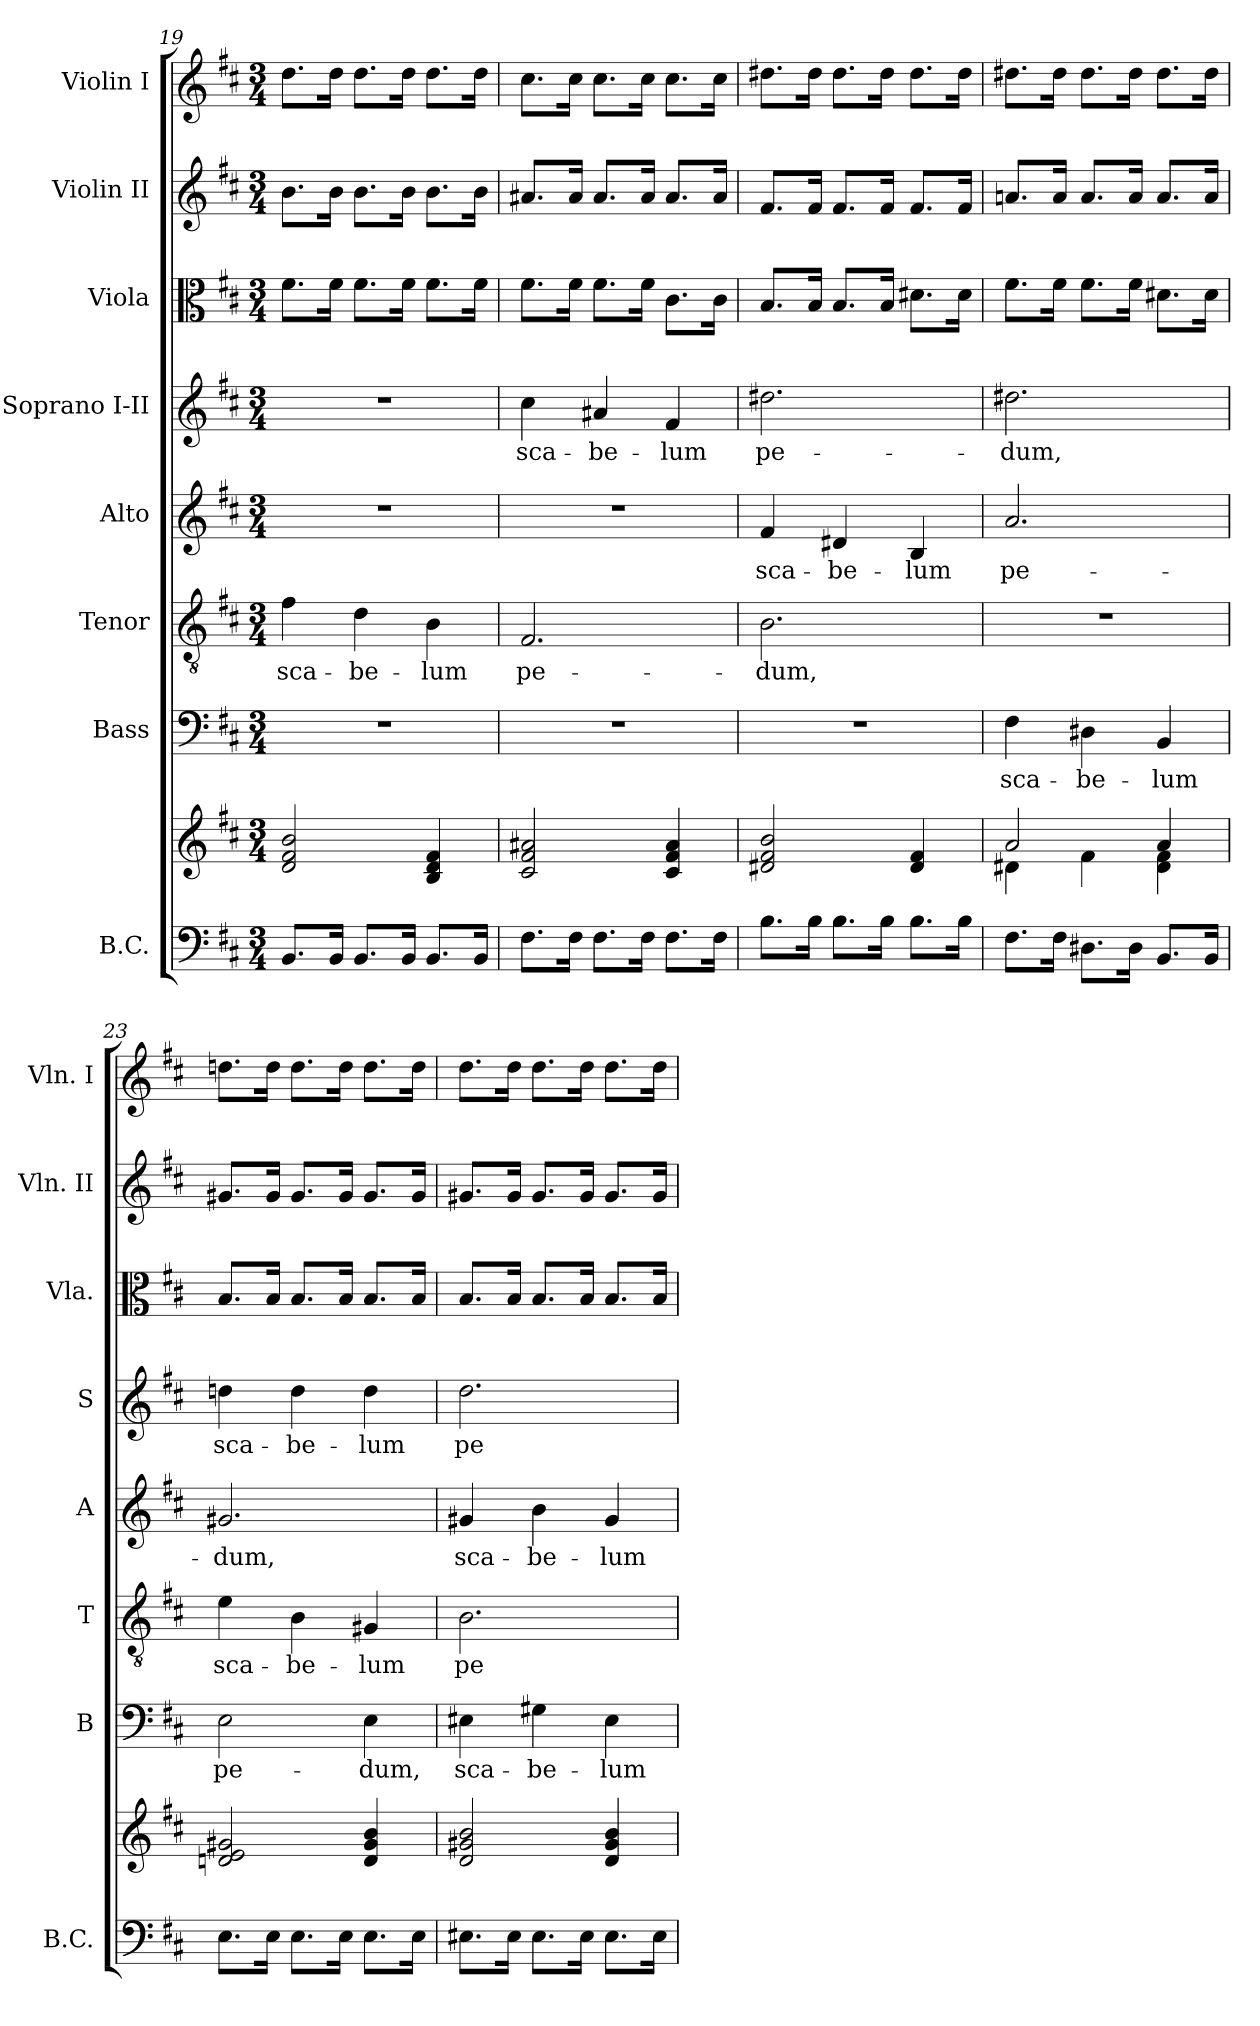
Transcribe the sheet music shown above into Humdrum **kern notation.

**kern	**kern	**kern	**text	**kern	**text	**kern	**text	**kern	**text	**kern	**kern	**kern
*part8	*part8	*part7	*part7	*part6	*part6	*part5	*part5	*part4	*part4	*part3	*part2	*part1
*staff9	*staff8	*staff7	*staff7	*staff6	*staff6	*staff5	*staff5	*staff4	*staff4	*staff3	*staff2	*staff1
*I"B.C.	*	*I"Bass	*	*I"Tenor	*	*I"Alto	*	*I"Soprano I-II	*	*I"Viola	*I"Violin II	*I"Violin I
*I'B.C.	*	*I'B	*	*I'T	*	*I'A	*	*I'S	*	*I'Vla.	*I'Vln. II	*I'Vln. I
!!LO:PB:g=z
*clefF4	*clefG2	*clefF4	*	*clefGv2	*	*clefG2	*	*clefG2	*	*clefC3	*clefG2	*clefG2
*k[f#c#]	*k[f#c#]	*k[f#c#]	*	*k[f#c#]	*	*k[f#c#]	*	*k[f#c#]	*	*k[f#c#]	*k[f#c#]	*k[f#c#]
*b:	*b:	*b:	*	*b:	*	*b:	*	*b:	*	*b:	*b:	*b:
*M3/4	*M3/4	*M3/4	*	*M3/4	*	*M3/4	*	*M3/4	*	*M3/4	*M3/4	*M3/4
=19	=19	=19	=19	=19	=19	=19	=19	=19	=19	=19	=19	=19
!	!	!	!	!	!LO:LY:b	!	!	!	!	!	!	!
8.BB/L	2d/ 2f#/ 2b/	2.r	.	4f#\	sca-	2.r	.	2.r	.	8.f#\L	8.b\L	8.dd\L
16BB/Jk	.	.	.	.	.	.	.	.	.	16f#\Jk	16b\Jk	16dd\Jk
!	!	!	!	!	!LO:LY:b	!	!	!	!	!	!	!
8.BB/L	.	.	.	4d\	-be-	.	.	.	.	8.f#\L	8.b\L	8.dd\L
16BB/Jk	.	.	.	.	.	.	.	.	.	16f#\Jk	16b\Jk	16dd\Jk
!	!	!	!	!	!LO:LY:b	!	!	!	!	!	!	!
8.BB/L	4B/ 4d/ 4f#/	.	.	4B\	-lum	.	.	.	.	8.f#\L	8.b\L	8.dd\L
16BB/Jk	.	.	.	.	.	.	.	.	.	16f#\Jk	16b\Jk	16dd\Jk
=20	=20	=20	=20	=20	=20	=20	=20	=20	=20	=20	=20	=20
!	!	!	!	!	!LO:LY:b	!	!	!	!LO:LY:b	!	!	!
8.F#\L	2c#/ 2f#/ 2a#X/	2.r	.	2.F#/	pe-	2.r	.	4cc#\	sca-	8.f#\L	8.a#X/L	8.cc#\L
16F#\Jk	.	.	.	.	.	.	.	.	.	16f#\Jk	16a#/Jk	16cc#\Jk
!	!	!	!	!	!	!	!	!	!LO:LY:b	!	!	!
8.F#\L	.	.	.	.	.	.	.	4a#X/	-be-	8.f#\L	8.a#/L	8.cc#\L
16F#\Jk	.	.	.	.	.	.	.	.	.	16f#\Jk	16a#/Jk	16cc#\Jk
!	!	!	!	!	!	!	!	!	!LO:LY:b	!	!	!
8.F#\L	4c#/ 4f#/ 4a#/	.	.	.	.	.	.	4f#/	-lum	8.c#\L	8.a#/L	8.cc#\L
16F#\Jk	.	.	.	.	.	.	.	.	.	16c#\Jk	16a#/Jk	16cc#\Jk
=21	=21	=21	=21	=21	=21	=21	=21	=21	=21	=21	=21	=21
!	!	!	!	!	!LO:LY:b	!	!LO:LY:b	!	!LO:LY:b	!	!	!
8.B\L	2d#X/ 2f#/ 2b/	2.r	.	2.B\	-dum,	4f#/	sca-	2.dd#X\	pe-	8.B/L	8.f#/L	8.dd#X\L
16B\Jk	.	.	.	.	.	.	.	.	.	16B/Jk	16f#/Jk	16dd#\Jk
!	!	!	!	!	!	!	!LO:LY:b	!	!	!	!	!
8.B\L	.	.	.	.	.	4d#X/	-be-	.	.	8.B/L	8.f#/L	8.dd#\L
16B\Jk	.	.	.	.	.	.	.	.	.	16B/Jk	16f#/Jk	16dd#\Jk
!	!	!	!	!	!	!	!LO:LY:b	!	!	!	!	!
8.B\L	4d#/ 4f#/	.	.	.	.	4B/	-lum	.	.	8.d#X\L	8.f#/L	8.dd#\L
16B\Jk	.	.	.	.	.	.	.	.	.	16d#\Jk	16f#/Jk	16dd#\Jk
=22	=22	=22	=22	=22	=22	=22	=22	=22	=22	=22	=22	=22
*	*^	*	*	*	*	*	*	*	*	*	*	*
!	!	!	!	!LO:LY:b	!	!	!	!LO:LY:b	!	!LO:LY:b	!	!	!
8.F#\L	2a/	4d#X\	4F#\	sca-	2.r	.	2.a/	pe-	2.dd#X\	-dum,	8.f#\L	8.ani/L	8.dd#X\L
16F#\Jk	.	.	.	.	.	.	.	.	.	.	16f#\Jk	16a/Jk	16dd#\Jk
!	!	!	!	!LO:LY:b	!	!	!	!	!	!	!	!	!
8.D#X\L	.	4f#\	4D#X\	-be-	.	.	.	.	.	.	8.f#\L	8.a/L	8.dd#\L
16D#\Jk	.	.	.	.	.	.	.	.	.	.	16f#\Jk	16a/Jk	16dd#\Jk
!	!	!	!	!LO:LY:b	!	!	!	!	!	!	!	!	!
8.BB/L	4a/	4d#\ 4f#\	4BB/	-lum	.	.	.	.	.	.	8.d#X\L	8.a/L	8.dd#\L
16BB/Jk	.	.	.	.	.	.	.	.	.	.	16d#\Jk	16a/Jk	16dd#\Jk
*	*v	*v	*	*	*	*	*	*	*	*	*	*	*
=23	=23	=23	=23	=23	=23	=23	=23	=23	=23	=23	=23	=23
!	!	!	!LO:LY:b	!	!LO:LY:b	!	!LO:LY:b	!	!LO:LY:b	!	!	!
8.E\L	2dni/ 2e/ 2g#X/	2E\	pe-	4e\	sca-	2.g#X/	-dum,	4ddn\	sca-	8.B/L	8.g#X/L	8.ddni\L
16E\Jk	.	.	.	.	.	.	.	.	.	16B/Jk	16g#/Jk	16dd\Jk
!	!	!	!	!	!LO:LY:b	!	!	!	!LO:LY:b	!	!	!
8.E\L	.	.	.	4B\	-be-	.	.	4dd\	-be-	8.B/L	8.g#/L	8.dd\L
16E\Jk	.	.	.	.	.	.	.	.	.	16B/Jk	16g#/Jk	16dd\Jk
!	!	!	!LO:LY:b	!	!LO:LY:b	!	!	!	!LO:LY:b	!	!	!
8.E\L	4d/ 4g#/ 4b/	4E\	-dum,	4G#X/	-lum	.	.	4dd\	-lum	8.B/L	8.g#/L	8.dd\L
16E\Jk	.	.	.	.	.	.	.	.	.	16B/Jk	16g#/Jk	16dd\Jk
!!LO:PB:g=z
=24	=24	=24	=24	=24	=24	=24	=24	=24	=24	=24	=24	=24
!	!	!	!LO:LY:b	!	!LO:LY:b	!	!LO:LY:b	!	!LO:LY:b	!	!	!
8.E#X\L	2d/ 2g#X/ 2b/	4E#X\	sca-	2.B\	pe-	4g#X/	sca-	2.dd\	pe-	8.B/L	8.g#X/L	8.dd\L
16E#\Jk	.	.	.	.	.	.	.	.	.	16B/Jk	16g#/Jk	16dd\Jk
!	!	!	!LO:LY:b	!	!	!	!LO:LY:b	!	!	!	!	!
8.E#\L	.	4G#X\	-be-	.	.	4b\	-be-	.	.	8.B/L	8.g#/L	8.dd\L
16E#\Jk	.	.	.	.	.	.	.	.	.	16B/Jk	16g#/Jk	16dd\Jk
!	!	!	!LO:LY:b	!	!	!	!LO:LY:b	!	!	!	!	!
8.E#\L	4d/ 4g#/ 4b/	4E#\	-lum	.	.	4g#/	-lum	.	.	8.B/L	8.g#/L	8.dd\L
16E#\Jk	.	.	.	.	.	.	.	.	.	16B/Jk	16g#/Jk	16dd\Jk
=	=	=	=	=	=	=	=	=	=	=	=	=
*-	*-	*-	*-	*-	*-	*-	*-	*-	*-	*-	*-	*-
